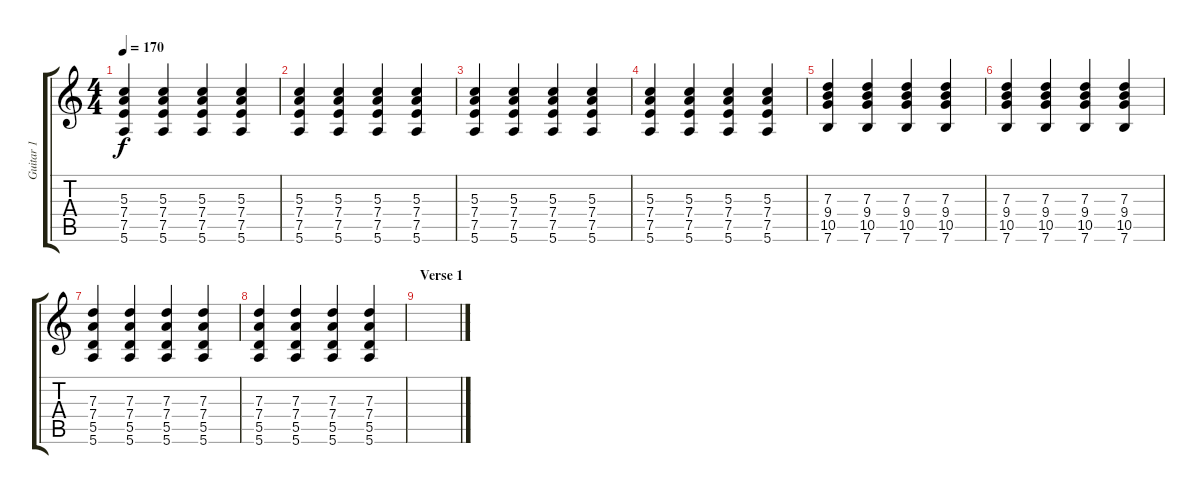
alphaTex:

\track ("Guitar 1" "Guitar 1") {instrument distortionguitar}
\staff {score tabs}
\tuning (E4 B3 G3 D3 A2 E2) {hide}
\ts (4 4)
\tempo 170
\clef g2
\ks c
(5.3 7.4 7.5 5.6).4{dy f} (5.3 7.4 7.5 5.6).4 (5.3 7.4 7.5 5.6).4 (5.3 7.4 7.5 5.6).4 |
(5.3 7.4 7.5 5.6).4 (5.3 7.4 7.5 5.6).4 (5.3 7.4 7.5 5.6).4 (5.3 7.4 7.5 5.6).4 |
(5.3 7.4 7.5 5.6).4 (5.3 7.4 7.5 5.6).4 (5.3 7.4 7.5 5.6).4 (5.3 7.4 7.5 5.6).4 |
(5.3 7.4 7.5 5.6).4 (5.3 7.4 7.5 5.6).4 (5.3 7.4 7.5 5.6).4 (5.3 7.4 7.5 5.6).4 |
(7.3 9.4 10.5 7.6).4 (7.3 9.4 10.5 7.6).4 (7.3 9.4 10.5 7.6).4 (7.3 9.4 10.5 7.6).4 |
(7.3 9.4 10.5 7.6).4 (7.3 9.4 10.5 7.6).4 (7.3 9.4 10.5 7.6).4 (7.3 9.4 10.5 7.6).4 |
(7.3 7.4 5.5 5.6).4 (7.3 7.4 5.5 5.6).4 (7.3 7.4 5.5 5.6).4 (7.3 7.4 5.5 5.6).4 |
(7.3 7.4 5.5 5.6).4 (7.3 7.4 5.5 5.6).4 (7.3 7.4 5.5 5.6).4 (7.3 7.4 5.5 5.6).4 |
\section ("" "Verse 1")
